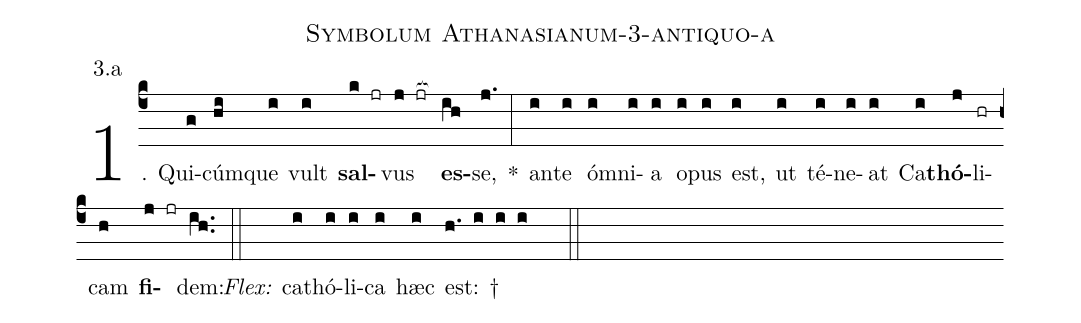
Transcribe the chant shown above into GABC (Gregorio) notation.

name: Symbolum Athanasianum-3-antiquo-a;
annotation: 3.a;
%%
(c4)1. Qui(g)cúm(hi)que(i) vult(i) <b>sal</b>(k jr)vus(j jr[ocb:1{]) <b>es</b>(ih[ocb:0}])se,(j.) *(:) an(i)te(i) óm(i)ni(i)a(i) o(i)pus(i) est,(i) ut(i) té(i)ne(i)at(i) Ca(i)<b>thó</b>(j)li(hr)cam(h) <b>fi</b>(j jr)dem:(ih..) (::)
<i>Flex:</i>()  ca(i)thó(i)li(i)ca(i) hæc(i) est: †(h. i i i  ::)
